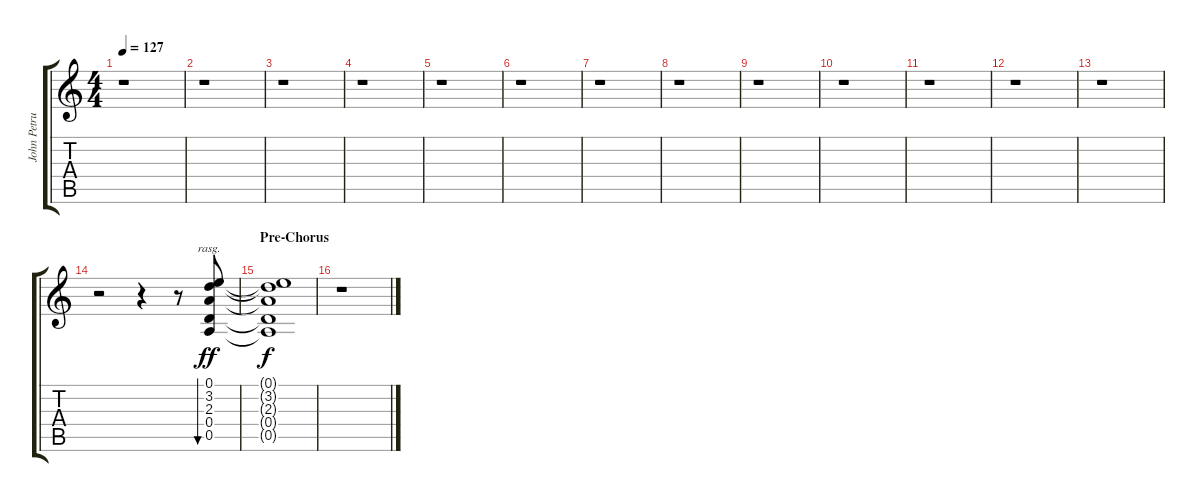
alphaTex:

\track ("John Petrucci (6 string Acoustic)" "John Petru") {instrument acousticguitarsteel}
\staff {score tabs}
\tuning (E4 B3 G3 D3 A2 E2) {hide}
\ts (4 4)
\tempo 127
\clef g2
\ks c
r.1{dy f} |
r.1 |
r.1 |
r.1 |
r.1 |
r.1 |
r.1 |
r.1 |
r.1 |
r.1 |
r.1 |
r.1 |
r.1 |
r.2 r.4 r.8 (0.1 3.2 2.3 0.4 0.5).8{bu 480 rasg ii dy ff volume 12 instrument acousticguitarsteel} |
\section ("" "Pre-Chorus")
(0.1{t} 3.2{t} 2.3{t} 0.4{t} 0.5{t}).1{dy f instrument acousticguitarsteel} |
r.1
